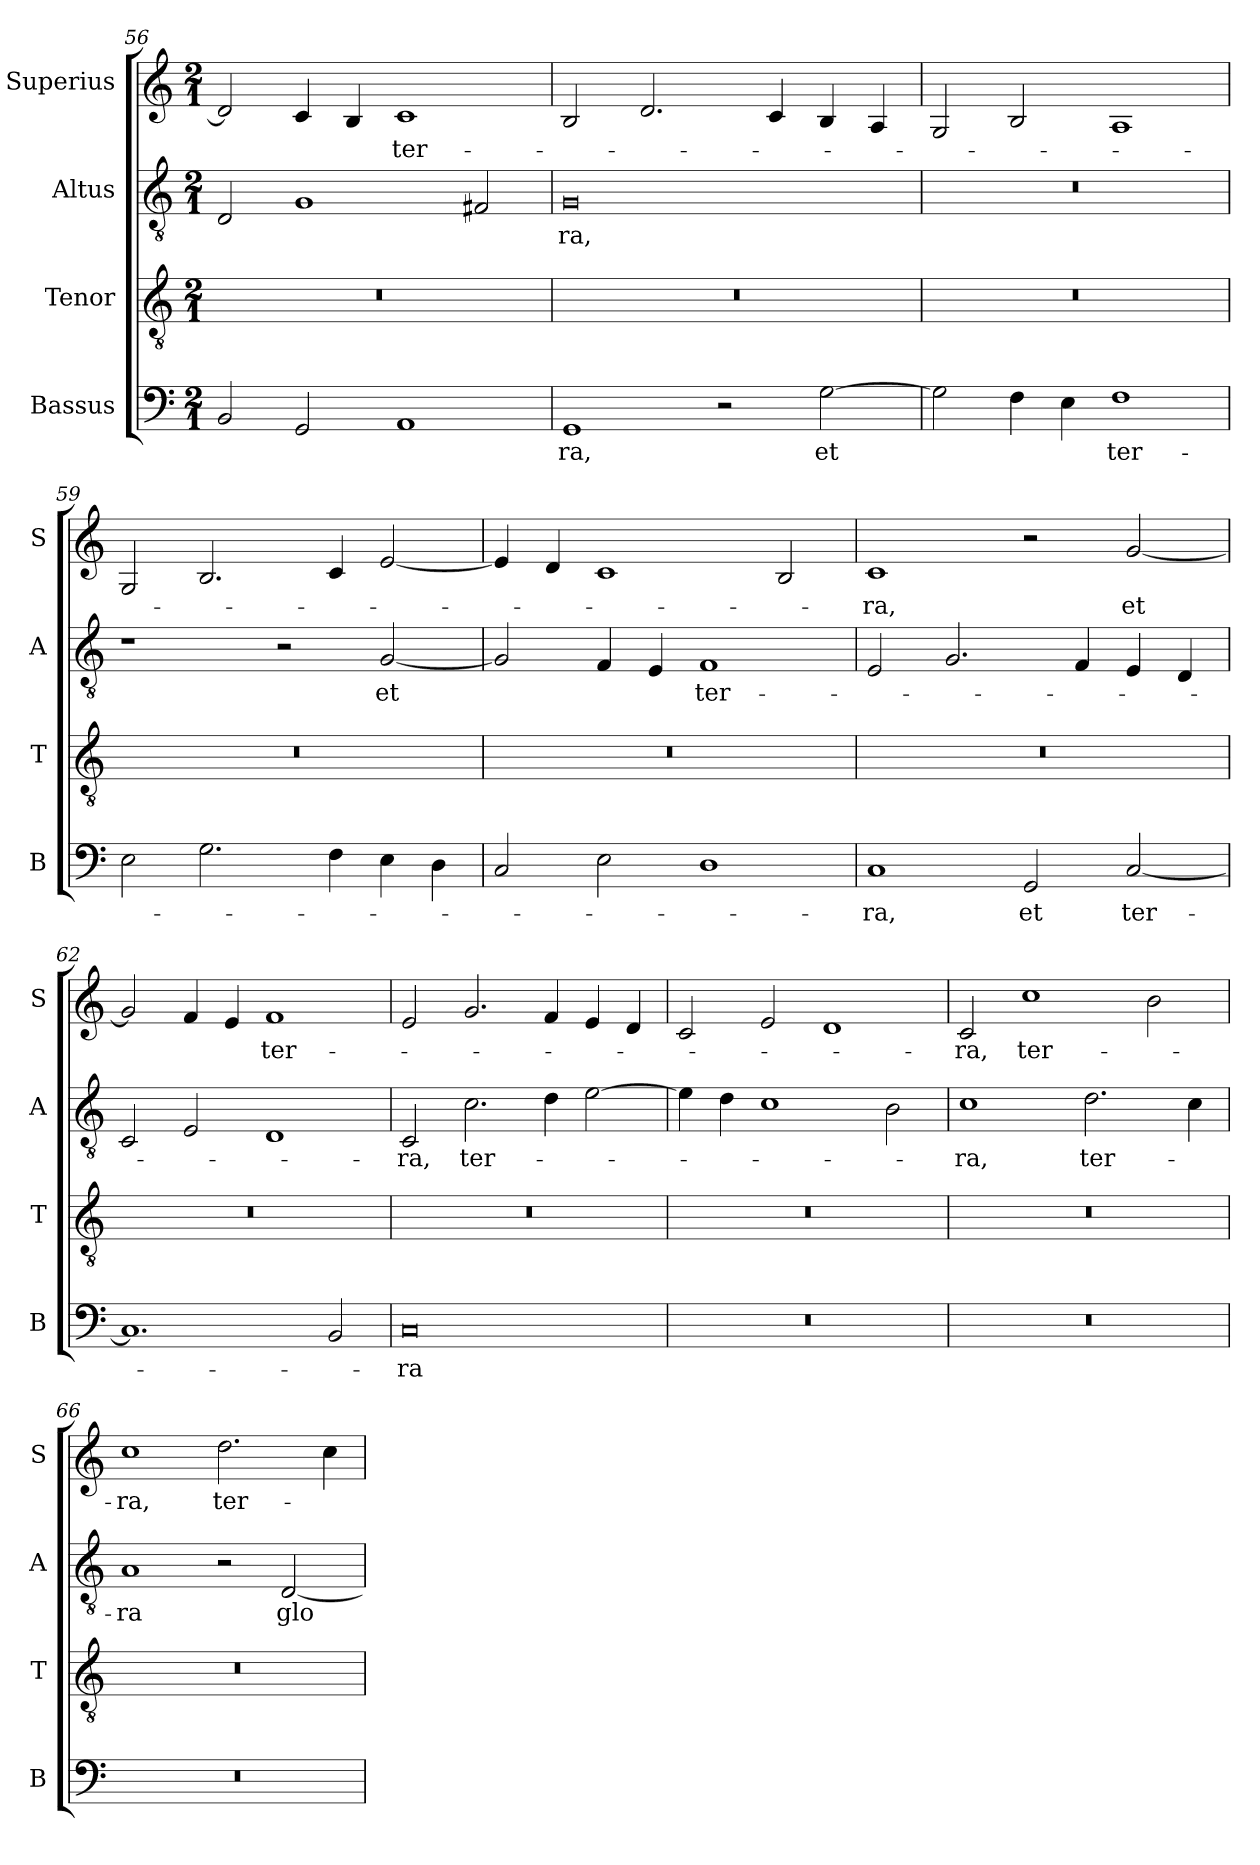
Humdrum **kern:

**kern	**text	**kern	**kern	**text	**kern	**text
*part4	*part4	*part3	*part2	*part2	*part1	*part1
*staff4	*staff4	*staff3	*staff2	*staff2	*staff1	*staff1
*I"Bassus	*	*I"Tenor	*I"Altus	*	*I"Superius	*
*I'B	*	*I'T	*I'A	*	*I'S	*
*clefF4	*	*clefGv2	*clefGv2	*	*clefG2	*
*k[]	*	*k[]	*k[]	*	*k[]	*
*M2/1	*	*M2/1	*M2/1	*	*M2/1	*
=56	=56	=56	=56	=56	=56	=56
2BB	.	0r	2D	.	2d]	.
2GG	.	.	1G	.	4c	.
.	.	.	.	.	4B	.
!	!	!	!	!	!	!LO:LY:i
1AA	.	.	.	.	1c	ter-
.	.	.	2F#X	.	.	.
=57	=57	=57	=57	=57	=57	=57
!	!LO:LY:i	!	!	!LO:LY:i	!	!
1GG	-ra,	0r	0G	-ra,	2B	.
.	.	.	.	.	2.d	.
2r	.	.	.	.	.	.
.	.	.	.	.	4c	.
!	!LO:LY:i	!	!	!	!	!
[2G	et	.	.	.	4B	.
.	.	.	.	.	4A	.
=58	=58	=58	=58	=58	=58	=58
2G]	.	0r	0r	.	2G	.
4F	.	.	.	.	2B	.
4E	.	.	.	.	.	.
!	!LO:LY:i	!	!	!	!	!
1F	ter-	.	.	.	1A	.
=59	=59	=59	=59	=59	=59	=59
2E	.	0r	1r	.	2G	.
2.G	.	.	.	.	2.B	.
.	.	.	2r	.	.	.
4F	.	.	.	.	4c	.
!	!	!	!	!LO:LY:i	!	!
4E	.	.	[2G	et	[2e	.
4D	.	.	.	.	.	.
=60	=60	=60	=60	=60	=60	=60
2C	.	0r	2G]	.	4e]	.
.	.	.	.	.	4d	.
2E	.	.	4F	.	1c	.
.	.	.	4E	.	.	.
!	!	!	!	!LO:LY:i	!	!
1D	.	.	1F	ter-	.	.
.	.	.	.	.	2B	.
=61	=61	=61	=61	=61	=61	=61
!	!LO:LY:i	!	!	!	!	!LO:LY:i
1C	-ra,	0r	2E	.	1c	-ra,
.	.	.	2.G	.	.	.
!	!LO:LY:i	!	!	!	!	!
2GG	et	.	.	.	2r	.
.	.	.	4F	.	.	.
!	!LO:LY:i	!	!	!	!	!LO:LY:i
[2C	ter-	.	4E	.	[2g	et
.	.	.	4D	.	.	.
=62	=62	=62	=62	=62	=62	=62
1.C]	.	0r	2C	.	2g]	.
.	.	.	2E	.	4f	.
.	.	.	.	.	4e	.
!	!	!	!	!	!	!LO:LY:i
.	.	.	1D	.	1f	ter-
2BB	.	.	.	.	.	.
=63	=63	=63	=63	=63	=63	=63
!	!LO:LY:i	!	!	!LO:LY:i	!	!
0C	-ra	0r	2C	-ra,	2e	.
!	!	!	!	!LO:LY:i	!	!
.	.	.	2.c	ter-	2.g	.
.	.	.	4d	.	4f	.
.	.	.	[2e	.	4e	.
.	.	.	.	.	4d	.
=64	=64	=64	=64	=64	=64	=64
0r	.	0r	4e]	.	2c	.
.	.	.	4d	.	.	.
.	.	.	1c	.	2e	.
.	.	.	.	.	1d	.
.	.	.	2B	.	.	.
=65	=65	=65	=65	=65	=65	=65
!	!	!	!	!LO:LY:i	!	!LO:LY:i
0r	.	0r	1c	-ra,	2c	-ra,
!	!	!	!	!	!	!LO:LY:i
.	.	.	.	.	1cc	ter-
!	!	!	!	!LO:LY:i	!	!
.	.	.	2.d	ter-	.	.
.	.	.	.	.	2b	.
.	.	.	4c	.	.	.
=66	=66	=66	=66	=66	=66	=66
!	!	!	!	!LO:LY:i	!	!LO:LY:i
0r	.	0r	1A	-ra	1cc	-ra,
!	!	!	!	!	!	!LO:LY:i
.	.	.	2r	.	2.dd	ter-
!	!	!	!	!LO:LY:i	!	!
.	.	.	[2D	glo-	.	.
.	.	.	.	.	4cc	.
=	=	=	=	=	=	=
*-	*-	*-	*-	*-	*-	*-
